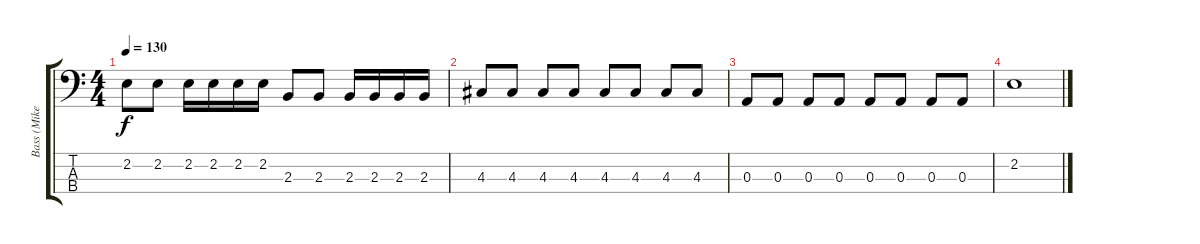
\track ("Bass (Mike)" "Bass (Mike") {instrument electricbassfinger}
\staff {score tabs}
\tuning (G2 D2 A1 E1) {hide}
\ts (4 4)
\tempo 130
\clef f4
\ks c
2.2.8{dy f} 2.2.8 2.2.16 2.2.16 2.2.16 2.2.16 2.3.8 2.3.8 2.3.16 2.3.16 2.3.16 2.3.16 |
4.3.8 4.3.8 4.3.8 4.3.8 4.3.8 4.3.8 4.3.8 4.3.8 |
0.3.8 0.3.8 0.3.8 0.3.8 0.3.8 0.3.8 0.3.8 0.3.8 |
2.2.1
